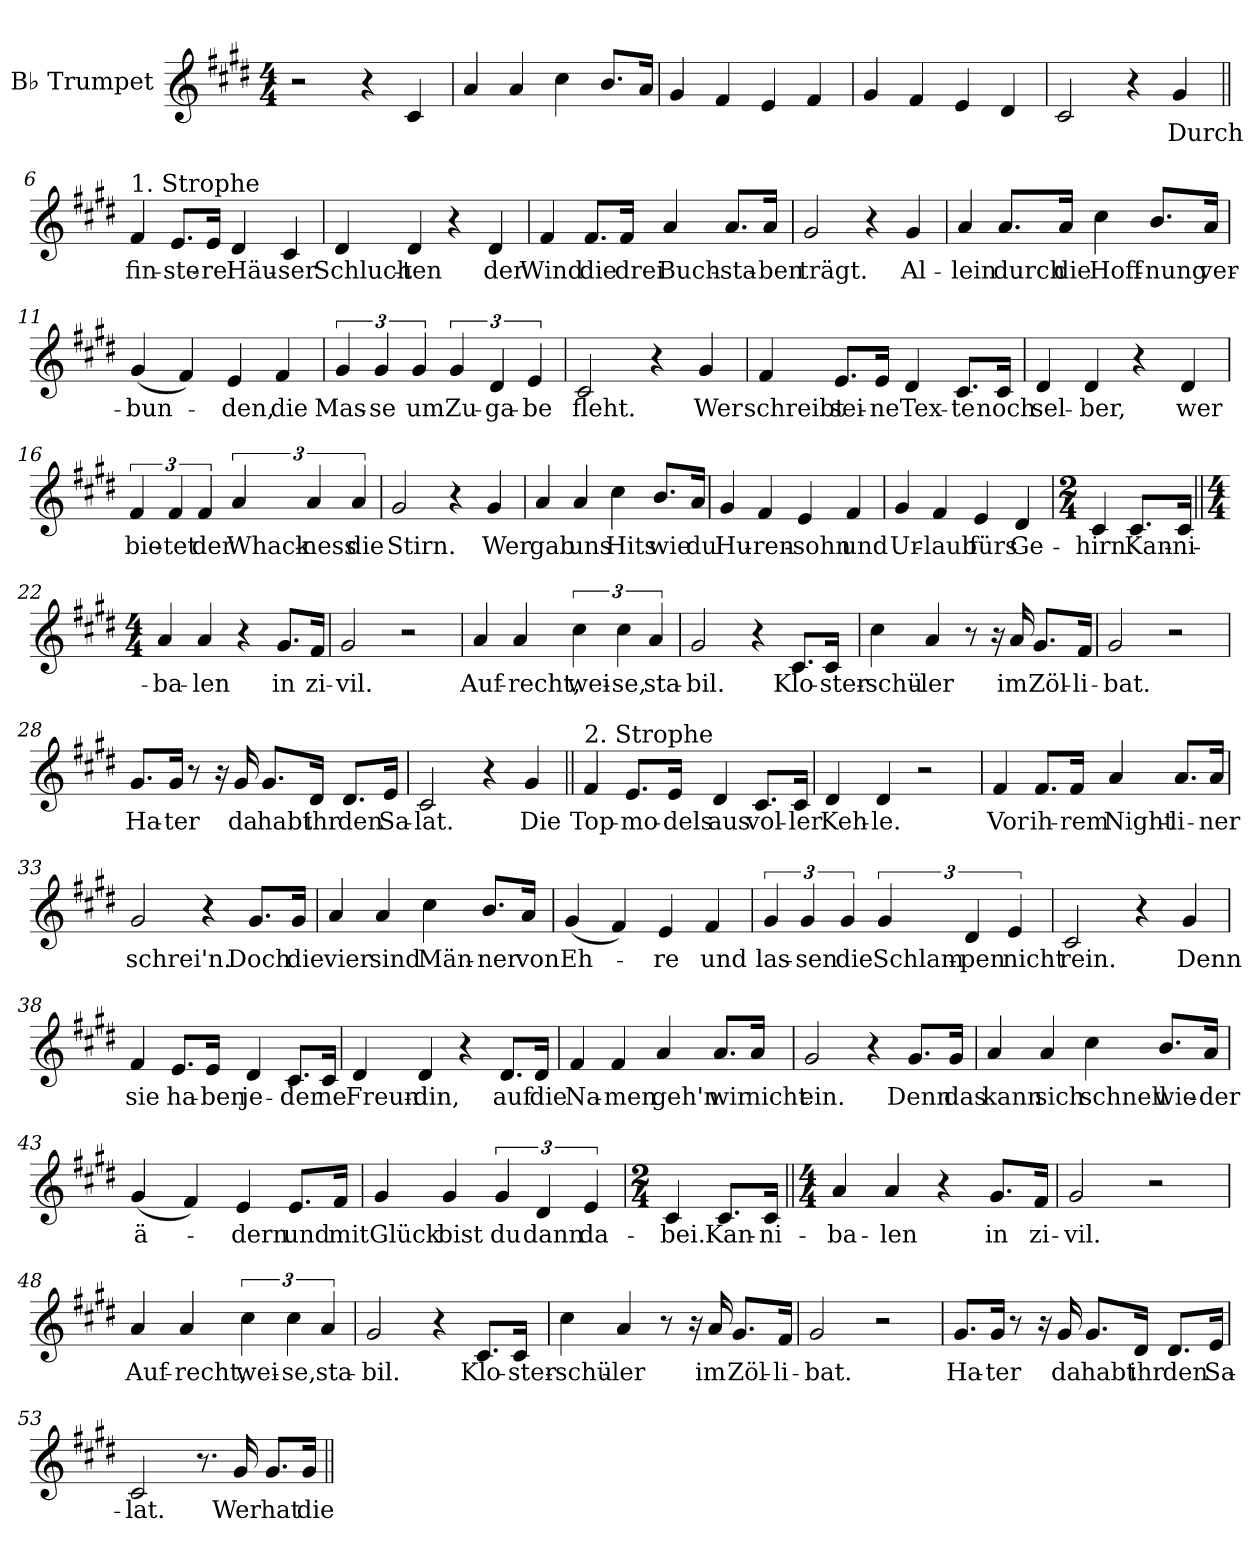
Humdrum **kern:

**kern	**text
*part1	*part1
*staff1	*staff1
*I"B♭ Trumpet	*
*I'B♭ Tpt.	*
*clefG2	*
*ITrd1c2	*
*k[f#c#]	*
*M4/4	*
=1	=1
2r	.
4r	.
4B/	.
=2	=2
4g/	.
4g/	.
4b\	.
8.a/L	.
16g/Jk	.
=3	=3
4f#/	.
4e/	.
4d/	.
4e/	.
=4	=4
4f#/	.
4e/	.
4d/	.
4c#/	.
=5	=5
2B/	.
4r	.
!	!LO:LY:b
4f#/	Durch
=6||	=6||
!LO:TX:t=1. Strophe	!
!	!LO:LY:b
4e/	fin-
!	!LO:LY:b
8.d/L	-ste-
!	!LO:LY:b
16d/Jk	-re
!	!LO:LY:b
4c#/	Häu-
!	!LO:LY:b
4B/	-ser
=7	=7
!	!LO:LY:b
4c#/	Schluch-
!	!LO:LY:b
4c#/	-ten
4r	.
!	!LO:LY:b
4c#/	der
=8	=8
!	!LO:LY:b
4e/	Wind
!	!LO:LY:b
8.e/L	die
!	!LO:LY:b
16e/Jk	drei
!	!LO:LY:b
4g/	Buch-
!	!LO:LY:b
8.g/L	-sta-
!	!LO:LY:b
16g/Jk	-ben
=9	=9
!	!LO:LY:b
2f#/	trägt.
4r	.
!	!LO:LY:b
4f#/	Al-
=10	=10
!	!LO:LY:b
4g/	-lein
!	!LO:LY:b
8.g/L	durch
!	!LO:LY:b
16g/Jk	die
!	!LO:LY:b
4b\	Hoff-
!	!LO:LY:b
8.a/L	-nung
!	!LO:LY:b
16g/Jk	ver-
=11	=11
!	!LO:LY:b
(<4f#/	-bun-
4e/)	.
!	!LO:LY:b
4d/	den,
!	!LO:LY:b
4e/	die
=12	=12
!	!LO:LY:b
6f#/	Mas-
!	!LO:LY:b
6f#/	-se
!	!LO:LY:b
6f#/	um
!	!LO:LY:b
6f#/	Zu-
!	!LO:LY:b
6c#/	-ga-
!	!LO:LY:b
6d/	-be
=13	=13
!	!LO:LY:b
2B/	fleht.
4r	.
!	!LO:LY:b
4f#/	Wer
=14	=14
!	!LO:LY:b
4e/	schreibt
!	!LO:LY:b
8.d/L	sei-
!	!LO:LY:b
16d/Jk	-ne
!	!LO:LY:b
4c#/	Tex-
!	!LO:LY:b
8.B/L	-te
!	!LO:LY:b
16B/Jk	noch
=15	=15
!	!LO:LY:b
4c#/	sel-
!	!LO:LY:b
4c#/	-ber,
4r	.
!	!LO:LY:b
4c#/	wer
=16	=16
!	!LO:LY:b
6e/	bie-
!	!LO:LY:b
6e/	-tet
!	!LO:LY:b
6e/	der
!	!LO:LY:b
6g/	Whack-
!	!LO:LY:b
6g/	-ness
!	!LO:LY:b
6g/	die
=17	=17
!	!LO:LY:b
2f#/	Stirn.
4r	.
!	!LO:LY:b
4f#/	Wer
=18	=18
!	!LO:LY:b
4g/	gab
!	!LO:LY:b
4g/	uns
!	!LO:LY:b
4b\	Hits
!	!LO:LY:b
8.a/L	wie
!	!LO:LY:b
16g/Jk	du
=19	=19
!	!LO:LY:b
4f#/	Hu-
!	!LO:LY:b
4e/	-ren-
!	!LO:LY:b
4d/	-sohn
!	!LO:LY:b
4e/	und
=20	=20
!	!LO:LY:b
4f#/	Ur-
!	!LO:LY:b
4e/	-laub
!	!LO:LY:b
4d/	fürs
!	!LO:LY:b
4c#/	Ge-
=21	=21
*M2/4	*
!	!LO:LY:b
4B/	-hirn.
!	!LO:LY:b
8.B/L	Kan-
!	!LO:LY:b
16B/Jk	-ni-
=22||	=22||
*M4/4	*
!	!LO:LY:b
4g/	-ba-
!	!LO:LY:b
4g/	-len
4r	.
!	!LO:LY:b
8.f#/L	in
!	!LO:LY:b
16e/Jk	zi-
=23	=23
!	!LO:LY:b
2f#/	-vil.
2r	.
=24	=24
!	!LO:LY:b
4g/	Auf-
!	!LO:LY:b
4g/	-recht,
!	!LO:LY:b
6b\	wei-
!	!LO:LY:b
6b\	-se,
!	!LO:LY:b
6g/	sta-
=25	=25
!	!LO:LY:b
2f#/	-bil.
4r	.
!	!LO:LY:b
8.B/L	Klo-
!	!LO:LY:b
16B/Jk	-ster-
=26	=26
!	!LO:LY:b
4b\	-schü-
!	!LO:LY:b
4g/	-ler
8r	.
16r	.
!	!LO:LY:b
16g/	im
!	!LO:LY:b
8.f#/L	Zöl-
!	!LO:LY:b
16e/Jk	-li-
=27	=27
!	!LO:LY:b
2f#/	-bat.
2r	.
=28	=28
!	!LO:LY:b
8.f#/L	Ha-
!	!LO:LY:b
16f#/Jk	-ter
8r	.
16r	.
!	!LO:LY:b
16f#/	da
!	!LO:LY:b
8.f#/L	habt
!	!LO:LY:b
16c#/Jk	ihr
!	!LO:LY:b
8.c#/L	den
!	!LO:LY:b
16d/Jk	Sa-
=29	=29
!	!LO:LY:b
2B/	-lat.
4r	.
!	!LO:LY:b
4f#/	Die
=30||	=30||
!LO:TX:t=2. Strophe	!
!	!LO:LY:b
4e/	Top-
!	!LO:LY:b
8.d/L	-mo-
!	!LO:LY:b
16d/Jk	-dels
!	!LO:LY:b
4c#/	aus
!	!LO:LY:b
8.B/L	vol-
!	!LO:LY:b
16B/Jk	-ler
=31	=31
!	!LO:LY:b
4c#/	Keh-
!	!LO:LY:b
4c#/	-le.
2r	.
=32	=32
!	!LO:LY:b
4e/	Vor
!	!LO:LY:b
8.e/L	ih-
!	!LO:LY:b
16e/Jk	-rem
!	!LO:LY:b
4g/	Night-
!	!LO:LY:b
8.g/L	-li-
!	!LO:LY:b
16g/Jk	-ner
=33	=33
!	!LO:LY:b
2f#/	schrei'n.
4r	.
!	!LO:LY:b
8.f#/L	Doch
!	!LO:LY:b
16f#/Jk	die
=34	=34
!	!LO:LY:b
4g/	vier
!	!LO:LY:b
4g/	sind
!	!LO:LY:b
4b\	Män-
!	!LO:LY:b
8.a/L	-ner
!	!LO:LY:b
16g/Jk	von
=35	=35
!	!LO:LY:b
(<4f#/	Eh-
4e/)	.
!	!LO:LY:b
4d/	-re
!	!LO:LY:b
4e/	und
=36	=36
!	!LO:LY:b
6f#/	las-
!	!LO:LY:b
6f#/	-sen
!	!LO:LY:b
6f#/	die
!	!LO:LY:b
6f#/	Schlam-
!	!LO:LY:b
6c#/	-pen
!	!LO:LY:b
6d/	nicht
=37	=37
!	!LO:LY:b
2B/	rein.
4r	.
!	!LO:LY:b
4f#/	Denn
=38	=38
!	!LO:LY:b
4e/	sie
!	!LO:LY:b
8.d/L	ha-
!	!LO:LY:b
16d/Jk	-ben
!	!LO:LY:b
4c#/	je-
!	!LO:LY:b
8.B/L	-der
!	!LO:LY:b
16B/Jk	ne
=39	=39
!	!LO:LY:b
4c#/	Freun-
!	!LO:LY:b
4c#/	-din,
4r	.
!	!LO:LY:b
8.c#/L	auf
!	!LO:LY:b
16c#/Jk	die
=40	=40
!	!LO:LY:b
4e/	Na-
!	!LO:LY:b
4e/	-men
!	!LO:LY:b
4g/	geh'n
!	!LO:LY:b
8.g/L	wir
!	!LO:LY:b
16g/Jk	nicht
=41	=41
!	!LO:LY:b
2f#/	ein.
4r	.
!	!LO:LY:b
8.f#/L	Denn
!	!LO:LY:b
16f#/Jk	das
=42	=42
!	!LO:LY:b
4g/	kann
!	!LO:LY:b
4g/	sich
!	!LO:LY:b
4b\	schnell
!	!LO:LY:b
8.a/L	wie-
!	!LO:LY:b
16g/Jk	-der
=43	=43
!	!LO:LY:b
(<4f#/	ä-
4e/)	.
!	!LO:LY:b
4d/	-dern
!	!LO:LY:b
8.d/L	und
!	!LO:LY:b
16e/Jk	mit
=44	=44
!	!LO:LY:b
4f#/	Glück
!	!LO:LY:b
4f#/	bist
!	!LO:LY:b
6f#/	du
!	!LO:LY:b
6c#/	dann
!	!LO:LY:b
6d/	da-
=45	=45
*M2/4	*
!	!LO:LY:b
4B/	-bei.
!	!LO:LY:b
8.B/L	Kan-
!	!LO:LY:b
16B/Jk	-ni-
=46||	=46||
*M4/4	*
!	!LO:LY:b
4g/	-ba-
!	!LO:LY:b
4g/	-len
4r	.
!	!LO:LY:b
8.f#/L	in
!	!LO:LY:b
16e/Jk	zi-
=47	=47
!	!LO:LY:b
2f#/	-vil.
2r	.
=48	=48
!	!LO:LY:b
4g/	Auf-
!	!LO:LY:b
4g/	-recht,
!	!LO:LY:b
6b\	wei-
!	!LO:LY:b
6b\	-se,
!	!LO:LY:b
6g/	sta-
=49	=49
!	!LO:LY:b
2f#/	-bil.
4r	.
!	!LO:LY:b
8.B/L	Klo-
!	!LO:LY:b
16B/Jk	-ster-
=50	=50
!	!LO:LY:b
4b\	-schü-
!	!LO:LY:b
4g/	-ler
8r	.
16r	.
!	!LO:LY:b
16g/	im
!	!LO:LY:b
8.f#/L	Zöl-
!	!LO:LY:b
16e/Jk	-li-
=51	=51
!	!LO:LY:b
2f#/	-bat.
2r	.
=52	=52
!	!LO:LY:b
8.f#/L	Ha-
!	!LO:LY:b
16f#/Jk	-ter
8r	.
16r	.
!	!LO:LY:b
16f#/	da
!	!LO:LY:b
8.f#/L	habt
!	!LO:LY:b
16c#/Jk	ihr
!	!LO:LY:b
8.c#/L	den
!	!LO:LY:b
16d/Jk	Sa-
=53	=53
!	!LO:LY:b
2B/	-lat.
8.r	.
!	!LO:LY:b
16f#/	Wer
!	!LO:LY:b
8.f#/L	hat
!	!LO:LY:b
16f#/Jk	die
=||	=||
*-	*-
